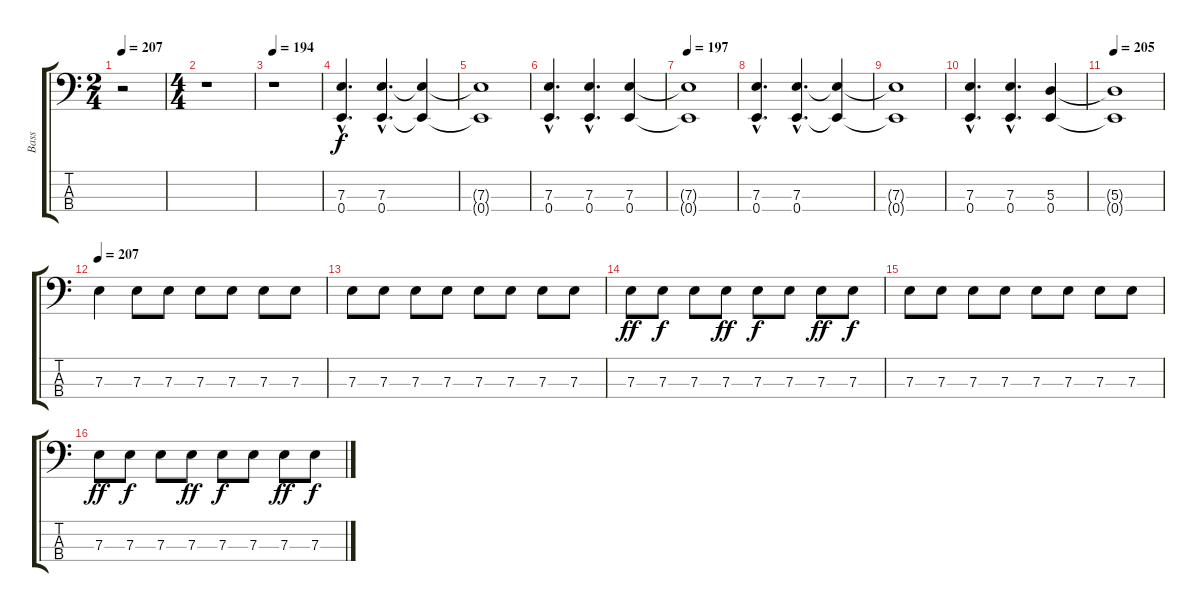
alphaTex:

\track ("Bass" "Bass") {instrument electricbassfinger}
\staff {score tabs}
\tuning (G2 D2 A1 E1) {hide}
\ts (2 4)
\tempo 207
\tempo 192
\tempo 207
\clef f4
\ks c
r.2{dy f instrument electricbassfinger} |
\ts (4 4)
r.1 |
\tempo 194
r.1 |
(7.3{hac} 0.4{hac}).4{d} (7.3{hac} 0.4{hac}).4{d} (7.3{t} 0.4{t}).4 |
(7.3{t} 0.4{t}).1 |
(7.3{hac} 0.4{hac}).4{d} (7.3{hac} 0.4{hac}).4{d} (7.3 0.4).4 |
\tempo 197
(7.3{t} 0.4{t}).1 |
(7.3{hac} 0.4{hac}).4{d} (7.3{hac} 0.4{hac}).4{d} (7.3{t} 0.4{t}).4 |
(7.3{t} 0.4{t}).1 |
(7.3{hac} 0.4{hac}).4{d} (7.3{hac} 0.4{hac}).4{d} (5.3 0.4).4 |
\tempo 205
(5.3{t} 0.4{t}).1 |
\tempo 207
7.3.4 7.3.8 7.3.8 7.3.8 7.3.8 7.3.8 7.3.8 |
7.3.8 7.3.8 7.3.8 7.3.8 7.3.8 7.3.8 7.3.8 7.3.8 |
7.3.8{dy ff} 7.3.8{dy f} 7.3.8 7.3.8{dy ff} 7.3.8{dy f} 7.3.8 7.3.8{dy ff} 7.3.8{dy f} |
7.3.8 7.3.8 7.3.8 7.3.8 7.3.8 7.3.8 7.3.8 7.3.8 |
7.3.8{dy ff} 7.3.8{dy f} 7.3.8 7.3.8{dy ff} 7.3.8{dy f} 7.3.8 7.3.8{dy ff} 7.3.8{dy f}
